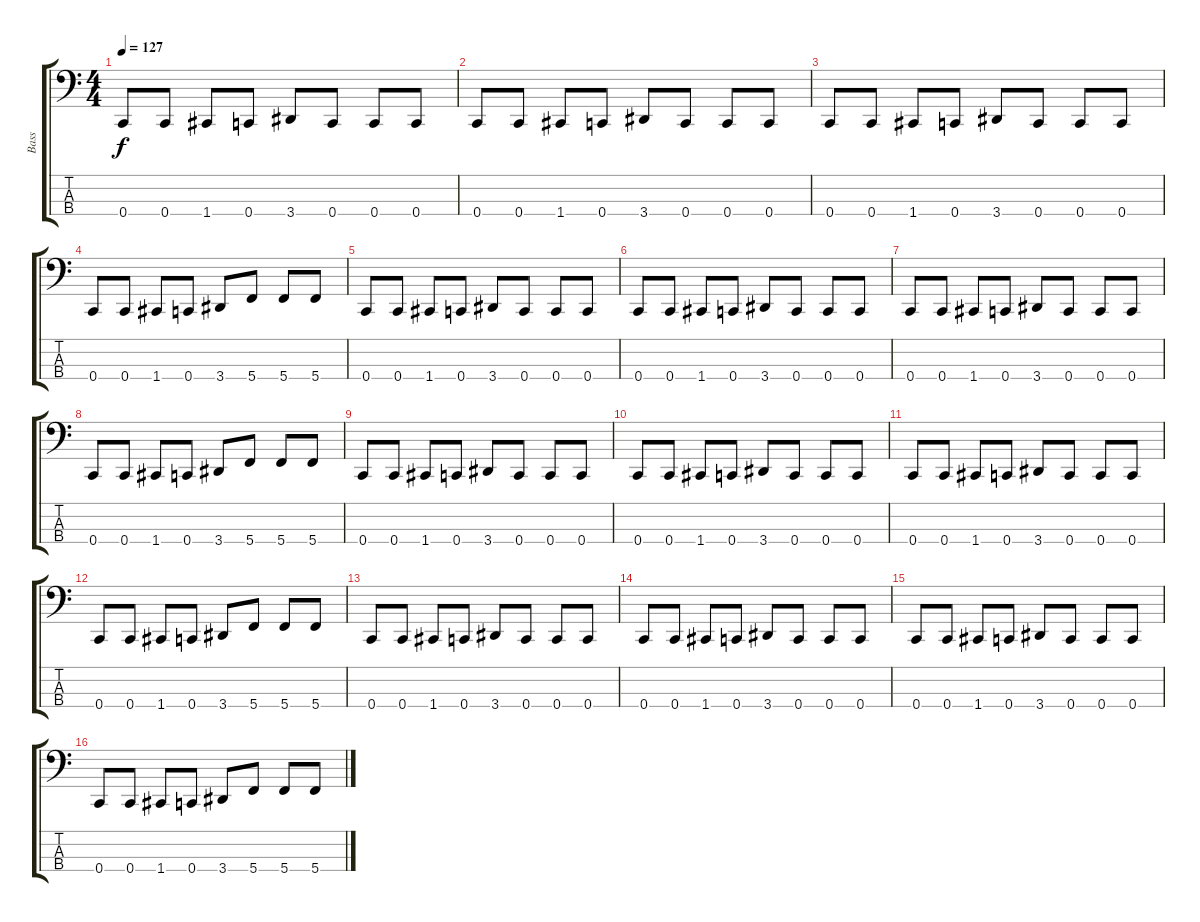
\track ("Bass" "Bass") {instrument electricbassfinger}
\staff {score tabs}
\tuning (F2 C2 G1 C1) {hide}
\ts (4 4)
\tempo 127
\clef f4
\ks c
0.4.8{dy f} 0.4.8 1.4.8 0.4.8 3.4.8 0.4.8 0.4.8 0.4.8 |
0.4.8 0.4.8 1.4.8 0.4.8 3.4.8 0.4.8 0.4.8 0.4.8 |
0.4.8 0.4.8 1.4.8 0.4.8 3.4.8 0.4.8 0.4.8 0.4.8 |
0.4.8 0.4.8 1.4.8 0.4.8 3.4.8 5.4.8 5.4.8 5.4.8 |
0.4.8 0.4.8 1.4.8 0.4.8 3.4.8 0.4.8 0.4.8 0.4.8 |
0.4.8 0.4.8 1.4.8 0.4.8 3.4.8 0.4.8 0.4.8 0.4.8 |
0.4.8 0.4.8 1.4.8 0.4.8 3.4.8 0.4.8 0.4.8 0.4.8 |
0.4.8 0.4.8 1.4.8 0.4.8 3.4.8 5.4.8 5.4.8 5.4.8 |
0.4.8 0.4.8 1.4.8 0.4.8 3.4.8 0.4.8 0.4.8 0.4.8 |
0.4.8 0.4.8 1.4.8 0.4.8 3.4.8 0.4.8 0.4.8 0.4.8 |
0.4.8 0.4.8 1.4.8 0.4.8 3.4.8 0.4.8 0.4.8 0.4.8 |
0.4.8 0.4.8 1.4.8 0.4.8 3.4.8 5.4.8 5.4.8 5.4.8 |
0.4.8 0.4.8 1.4.8 0.4.8 3.4.8 0.4.8 0.4.8 0.4.8 |
0.4.8 0.4.8 1.4.8 0.4.8 3.4.8 0.4.8 0.4.8 0.4.8 |
0.4.8 0.4.8 1.4.8 0.4.8 3.4.8 0.4.8 0.4.8 0.4.8 |
0.4.8 0.4.8 1.4.8 0.4.8 3.4.8 5.4.8 5.4.8 5.4.8
